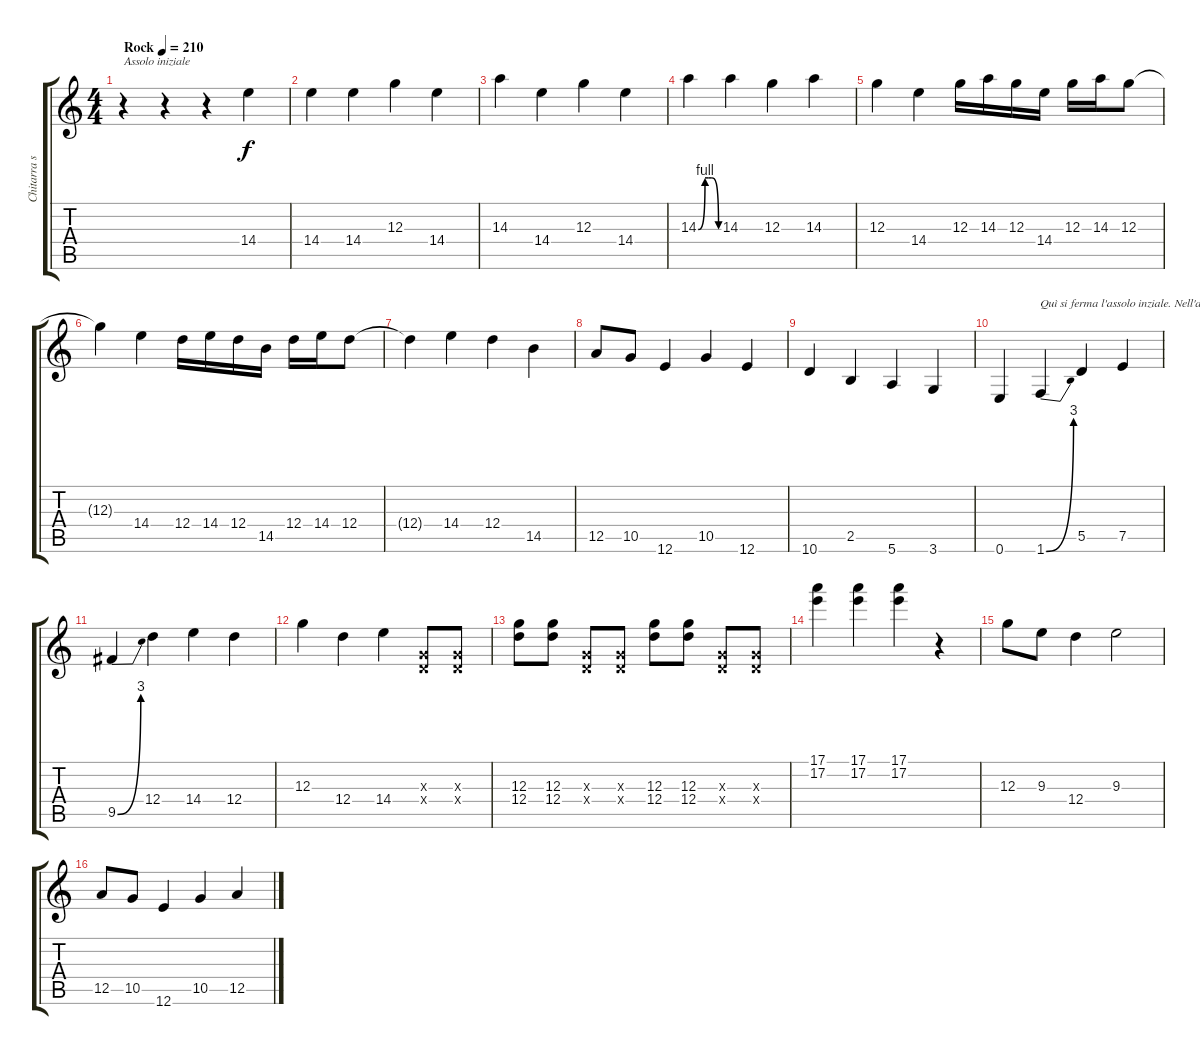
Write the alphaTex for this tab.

\track ("Chitarra solo 1" "Chitarra s") {instrument distortionguitar}
\staff {score tabs}
\tuning (E4 B3 G3 D3 A2 E2) {hide}
\ts (4 4)
\tempo (210 "Rock")
\clef g2
\ks c
r.4{txt "Assolo iniziale" dy f instrument distortionguitar} r.4 r.4 14.4.4 |
14.4.4 14.4.4 12.3.4 14.4.4 |
14.3.4 14.4.4 12.3.4 14.4.4 |
14.3{be (custom 0 0 20 4 30 4 40 4 60 0)}.4 14.3.4 12.3.4 14.3.4 |
12.3.4 14.4.4 12.3.16 14.3.16 12.3.16 14.4.16 12.3.16 14.3.16 12.3.8 |
12.3{t}.4 14.4.4 12.4.16 14.4.16 12.4.16 14.5.16 12.4.16 14.4.16 12.4.8 |
12.4{t}.4 14.4.4 12.4.4 14.5.4 |
12.5.8 10.5.8 12.6.4 10.5.4 12.6.4 |
10.6.4 2.5.4 5.6.4 3.6.4 |
0.6.4 1.6{be (bend 0 0 60 12)}.4{txt "Quì si ferma l'assolo inziale. Nell'assolo 2 "} 5.5.4 7.5.4 |
9.5{be (bend 0 0 60 12)}.4 12.4.4 14.4.4 12.4.4 |
12.3.4 12.4.4 14.4.4 (0.3{x} 0.4{x}).8 (0.3{x} 0.4{x}).8 |
(12.3 12.4).8 (12.3 12.4).8 (0.3{x} 0.4{x}).8 (0.3{x} 0.4{x}).8 (12.3 12.4).8 (12.3 12.4).8 (0.3{x} 0.4{x}).8 (0.3{x} 0.4{x}).8 |
(17.1 17.2).4 (17.1 17.2).4 (17.1 17.2).4 r.4 |
12.3.8 9.3.8 12.4.4 9.3.2 |
12.5.8 10.5.8 12.6.4 10.5.4 12.5.4
